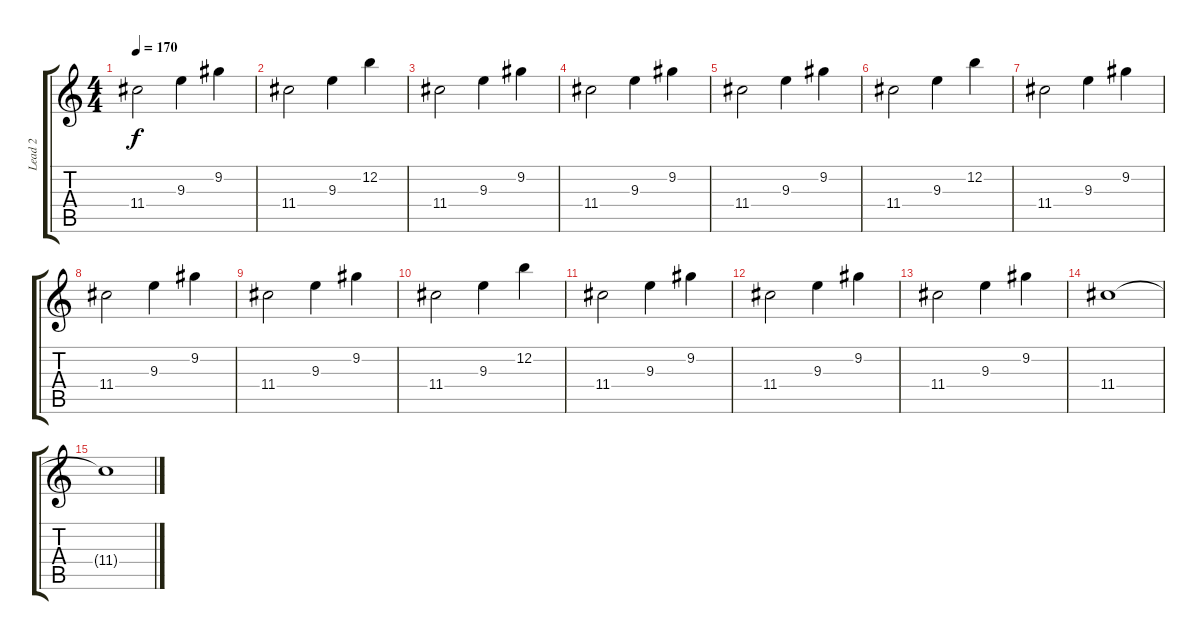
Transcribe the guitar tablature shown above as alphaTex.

\track ("Lead 2" "Lead 2") {instrument electricguitarclean}
\staff {score tabs}
\tuning (E4 B3 G3 D3 A2 E2) {hide}
\ts (4 4)
\tempo 170
\clef g2
\ks c
11.4.2{dy f} 9.3.4 9.2.4 |
11.4.2 9.3.4 12.2.4 |
11.4.2 9.3.4 9.2.4 |
11.4.2 9.3.4 9.2.4 |
11.4.2 9.3.4 9.2.4 |
11.4.2 9.3.4 12.2.4 |
11.4.2 9.3.4 9.2.4 |
11.4.2 9.3.4 9.2.4 |
11.4.2 9.3.4 9.2.4 |
11.4.2 9.3.4 12.2.4 |
11.4.2 9.3.4 9.2.4 |
11.4.2 9.3.4 9.2.4 |
11.4.2 9.3.4 9.2.4 |
11.4.1 |
11.4{t}.1
